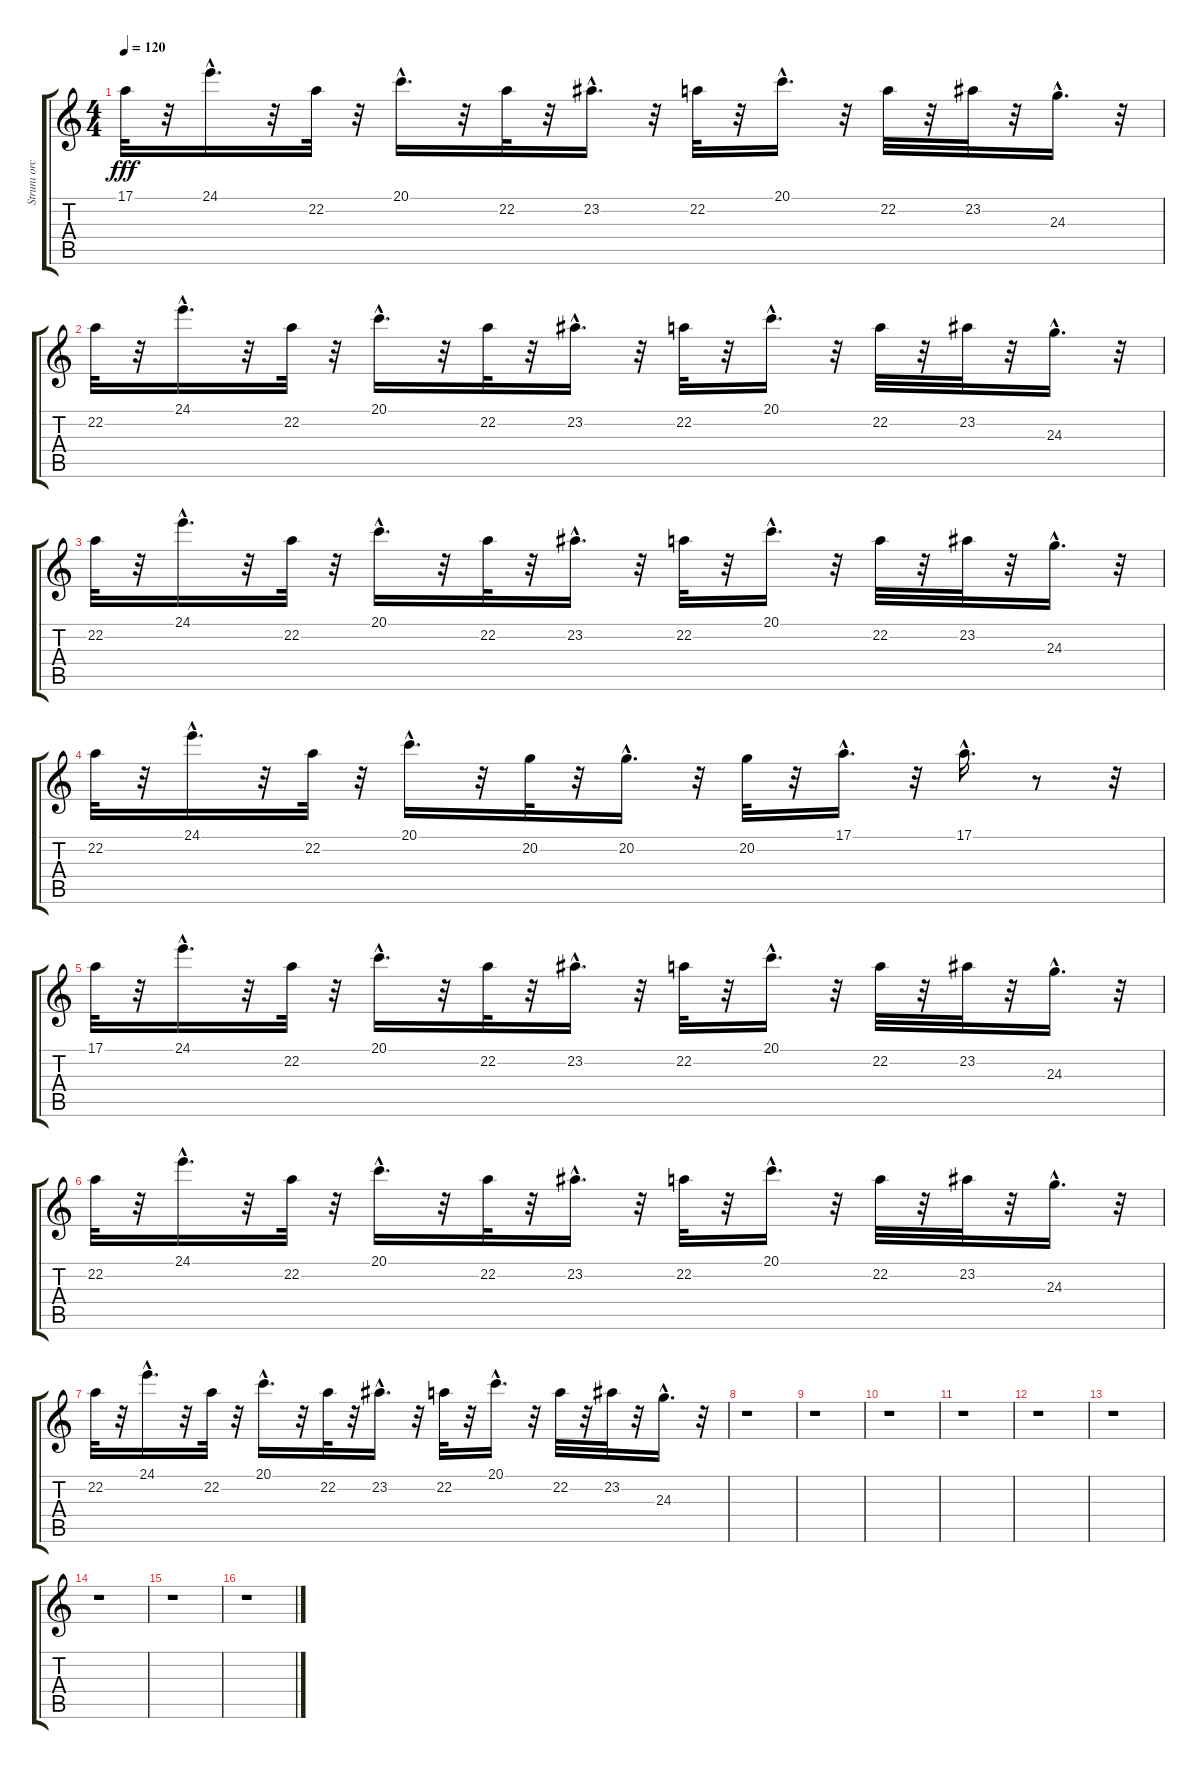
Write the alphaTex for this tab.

\track ("Strunı orch. 2" "Strunı orc") {instrument stringensemble1}
\staff {score tabs}
\tuning (E4 B3 G3 D3 A2 E2) {hide}
\ts (4 4)
\tempo 120
\clef g2
\ks c
17.1.32{dy fff} r.32 24.1{hac}.16{d} r.32 22.2.32 r.32 20.1{hac}.16{d} r.32 22.2.32 r.32 23.2{hac}.16{d} r.32 22.2.32 r.32 20.1{hac}.16{d} r.32 22.2.32 r.32 23.2.32 r.32 24.3{hac}.16{d} r.32 |
22.2.32 r.32 24.1{hac}.16{d} r.32 22.2.32 r.32 20.1{hac}.16{d} r.32 22.2.32 r.32 23.2{hac}.16{d} r.32 22.2.32 r.32 20.1{hac}.16{d} r.32 22.2.32 r.32 23.2.32 r.32 24.3{hac}.16{d} r.32 |
22.2.32 r.32 24.1{hac}.16{d} r.32 22.2.32 r.32 20.1{hac}.16{d} r.32 22.2.32 r.32 23.2{hac}.16{d} r.32 22.2.32 r.32 20.1{hac}.16{d} r.32 22.2.32 r.32 23.2.32 r.32 24.3{hac}.16{d} r.32 |
22.2.32 r.32 24.1{hac}.16{d} r.32 22.2.32 r.32 20.1{hac}.16{d} r.32 20.2.32 r.32 20.2{hac}.16{d} r.32 20.2.32 r.32 17.1{hac}.16{d} r.32 17.1{hac}.16{d} r.8 r.32 |
17.1.32 r.32 24.1{hac}.16{d} r.32 22.2.32 r.32 20.1{hac}.16{d} r.32 22.2.32 r.32 23.2{hac}.16{d} r.32 22.2.32 r.32 20.1{hac}.16{d} r.32 22.2.32 r.32 23.2.32 r.32 24.3{hac}.16{d} r.32 |
22.2.32 r.32 24.1{hac}.16{d} r.32 22.2.32 r.32 20.1{hac}.16{d} r.32 22.2.32 r.32 23.2{hac}.16{d} r.32 22.2.32 r.32 20.1{hac}.16{d} r.32 22.2.32 r.32 23.2.32 r.32 24.3{hac}.16{d} r.32 |
22.2.32 r.32 24.1{hac}.16{d} r.32 22.2.32 r.32 20.1{hac}.16{d} r.32 22.2.32 r.32 23.2{hac}.16{d} r.32 22.2.32 r.32 20.1{hac}.16{d} r.32 22.2.32 r.32 23.2.32 r.32 24.3{hac}.16{d} r.32 |
r.1 |
r.1 |
r.1 |
r.1 |
r.1 |
r.1 |
r.1 |
r.1 |
r.1
